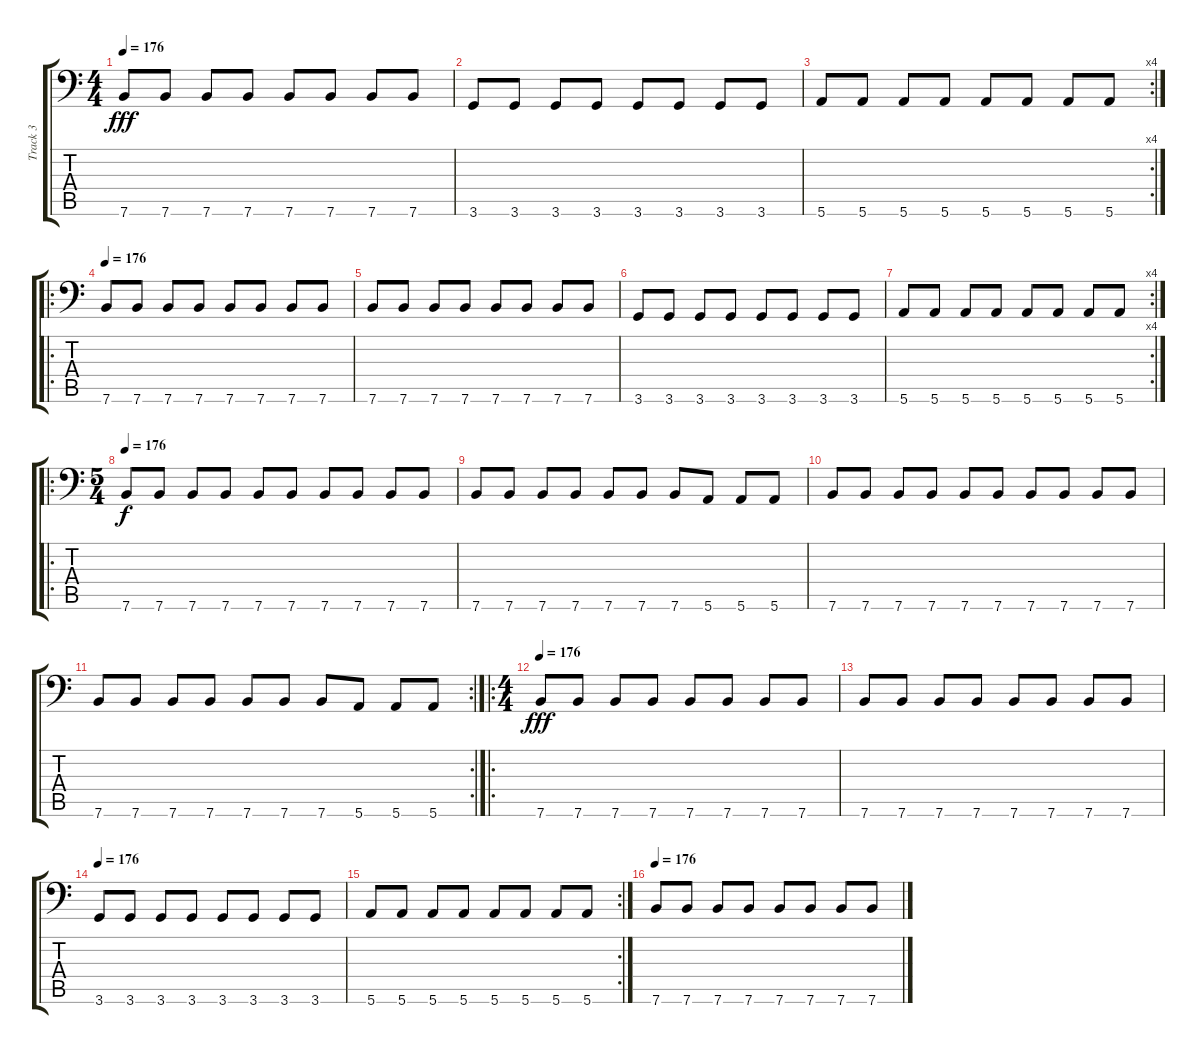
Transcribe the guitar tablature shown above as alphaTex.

\track ("Track 3" "Track 3") {instrument electricbassfinger}
\staff {score tabs}
\tuning (E3 B2 G2 D2 A1 E1) {hide}
\ts (4 4)
\tempo 176
\clef f4
\ks c
7.6.8{dy fff} 7.6.8 7.6.8 7.6.8 7.6.8 7.6.8 7.6.8 7.6.8 |
3.6.8 3.6.8 3.6.8 3.6.8 3.6.8 3.6.8 3.6.8 3.6.8 |
\rc 4
5.6.8 5.6.8 5.6.8 5.6.8 5.6.8 5.6.8 5.6.8 5.6.8 |
\ro
\tempo 176
7.6.8 7.6.8 7.6.8 7.6.8 7.6.8 7.6.8 7.6.8 7.6.8 |
7.6.8 7.6.8 7.6.8 7.6.8 7.6.8 7.6.8 7.6.8 7.6.8 |
3.6.8 3.6.8 3.6.8 3.6.8 3.6.8 3.6.8 3.6.8 3.6.8 |
\rc 4
5.6.8 5.6.8 5.6.8 5.6.8 5.6.8 5.6.8 5.6.8 5.6.8 |
\ro
\ts (5 4)
\tempo 176
7.6.8{dy f} 7.6.8 7.6.8 7.6.8 7.6.8 7.6.8 7.6.8 7.6.8 7.6.8 7.6.8 |
7.6.8 7.6.8 7.6.8 7.6.8 7.6.8 7.6.8 7.6.8 5.6.8 5.6.8 5.6.8 |
7.6.8 7.6.8 7.6.8 7.6.8 7.6.8 7.6.8 7.6.8 7.6.8 7.6.8 7.6.8 |
\rc 2
7.6.8 7.6.8 7.6.8 7.6.8 7.6.8 7.6.8 7.6.8 5.6.8 5.6.8 5.6.8 |
\ro
\ts (4 4)
\tempo 176
7.6.8{dy fff} 7.6.8 7.6.8 7.6.8 7.6.8 7.6.8 7.6.8 7.6.8 |
7.6.8 7.6.8 7.6.8 7.6.8 7.6.8 7.6.8 7.6.8 7.6.8 |
\tempo 176
3.6.8 3.6.8 3.6.8 3.6.8 3.6.8 3.6.8 3.6.8 3.6.8 |
\rc 2
5.6.8 5.6.8 5.6.8 5.6.8 5.6.8 5.6.8 5.6.8 5.6.8 |
\tempo 176
7.6.8 7.6.8 7.6.8 7.6.8 7.6.8 7.6.8 7.6.8 7.6.8
